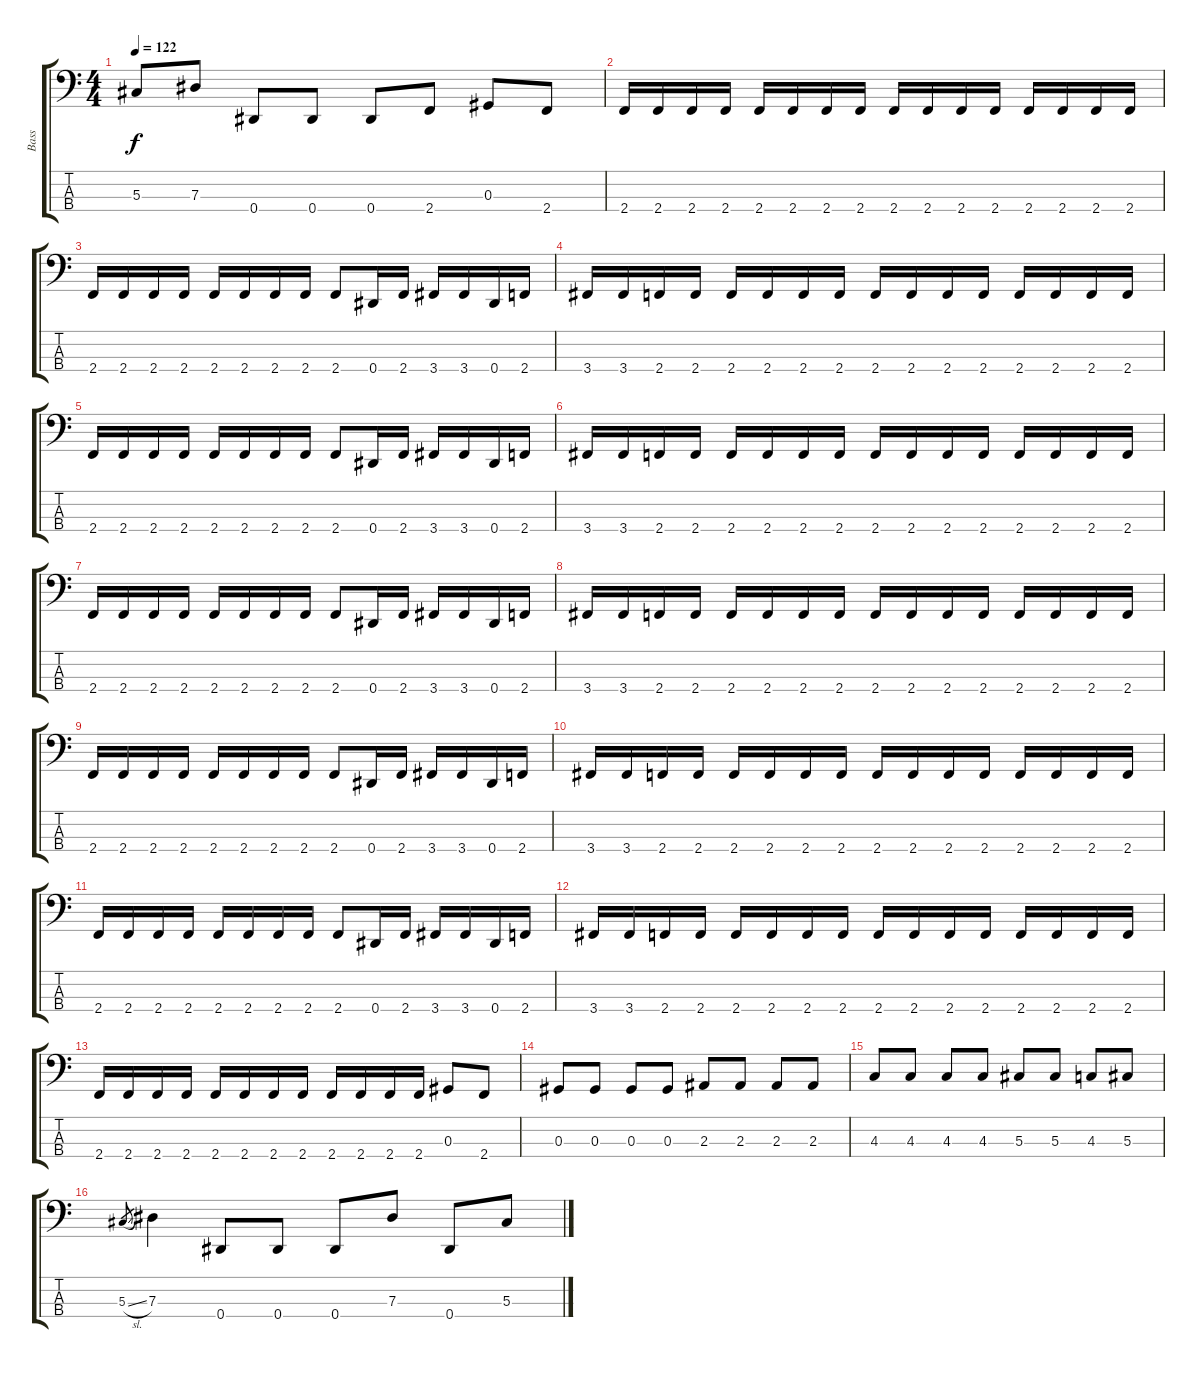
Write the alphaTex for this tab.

\track ("Bass" "Bass") {instrument electricbasspick}
\staff {score tabs}
\tuning (Gb2 Db2 Ab1 Eb1) {hide}
\ts (4 4)
\tempo 122
\clef f4
\ks c
5.3{t}.8{dy f} 7.3.8 0.4.8 0.4.8 0.4.8 2.4.8 0.3.8 2.4.8 |
2.4.16 2.4.16 2.4.16 2.4.16 2.4.16 2.4.16 2.4.16 2.4.16 2.4.16 2.4.16 2.4.16 2.4.16 2.4.16 2.4.16 2.4.16 2.4.16 |
2.4.16 2.4.16 2.4.16 2.4.16 2.4.16 2.4.16 2.4.16 2.4.16 2.4.8 0.4.16 2.4.16 3.4.16 3.4.16 0.4.16 2.4.16 |
3.4.16 3.4.16 2.4.16 2.4.16 2.4.16 2.4.16 2.4.16 2.4.16 2.4.16 2.4.16 2.4.16 2.4.16 2.4.16 2.4.16 2.4.16 2.4.16 |
2.4.16 2.4.16 2.4.16 2.4.16 2.4.16 2.4.16 2.4.16 2.4.16 2.4.8 0.4.16 2.4.16 3.4.16 3.4.16 0.4.16 2.4.16 |
3.4.16 3.4.16 2.4.16 2.4.16 2.4.16 2.4.16 2.4.16 2.4.16 2.4.16 2.4.16 2.4.16 2.4.16 2.4.16 2.4.16 2.4.16 2.4.16 |
2.4.16 2.4.16 2.4.16 2.4.16 2.4.16 2.4.16 2.4.16 2.4.16 2.4.8 0.4.16 2.4.16 3.4.16 3.4.16 0.4.16 2.4.16 |
3.4.16 3.4.16 2.4.16 2.4.16 2.4.16 2.4.16 2.4.16 2.4.16 2.4.16 2.4.16 2.4.16 2.4.16 2.4.16 2.4.16 2.4.16 2.4.16 |
2.4.16 2.4.16 2.4.16 2.4.16 2.4.16 2.4.16 2.4.16 2.4.16 2.4.8 0.4.16 2.4.16 3.4.16 3.4.16 0.4.16 2.4.16 |
3.4.16 3.4.16 2.4.16 2.4.16 2.4.16 2.4.16 2.4.16 2.4.16 2.4.16 2.4.16 2.4.16 2.4.16 2.4.16 2.4.16 2.4.16 2.4.16 |
2.4.16 2.4.16 2.4.16 2.4.16 2.4.16 2.4.16 2.4.16 2.4.16 2.4.8 0.4.16 2.4.16 3.4.16 3.4.16 0.4.16 2.4.16 |
3.4.16 3.4.16 2.4.16 2.4.16 2.4.16 2.4.16 2.4.16 2.4.16 2.4.16 2.4.16 2.4.16 2.4.16 2.4.16 2.4.16 2.4.16 2.4.16 |
2.4.16 2.4.16 2.4.16 2.4.16 2.4.16 2.4.16 2.4.16 2.4.16 2.4.16 2.4.16 2.4.16 2.4.16 0.3.8 2.4.8 |
0.3.8 0.3.8 0.3.8 0.3.8 2.3.8 2.3.8 2.3.8 2.3.8 |
4.3.8 4.3.8 4.3.8 4.3.8 5.3.8 5.3.8 4.3.8 5.3.8 |
5.3{sl}.8{gr} 7.3.4 0.4.8 0.4.8 0.4.8 7.3.8 0.4.8 5.3.8
